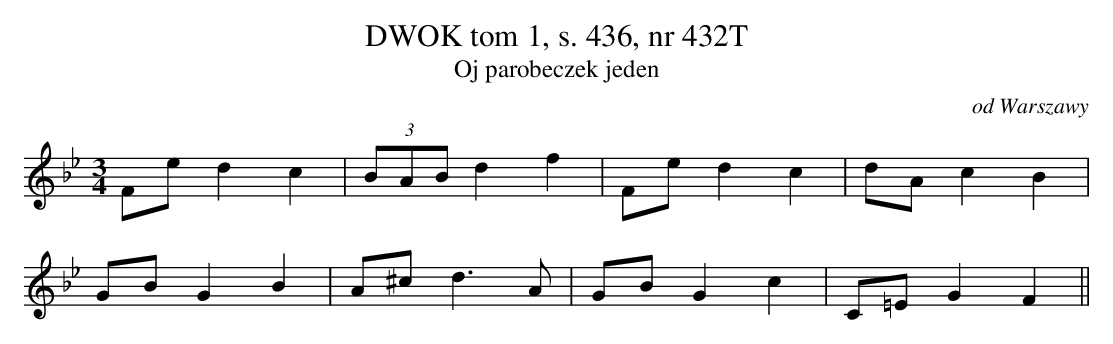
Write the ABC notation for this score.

X:1
T: DWOK tom 1, s. 436, nr 432T
T: Oj parobeczek jeden
O: od Warszawy
M: 3/4
L: 1/8
K: Bb
Fed2c2 | (3BABd2f2 | Fed2c2 | dAc2B2 |
GBG2B2 | A^cd3A | GBG2c2 | C=EG2F2||
